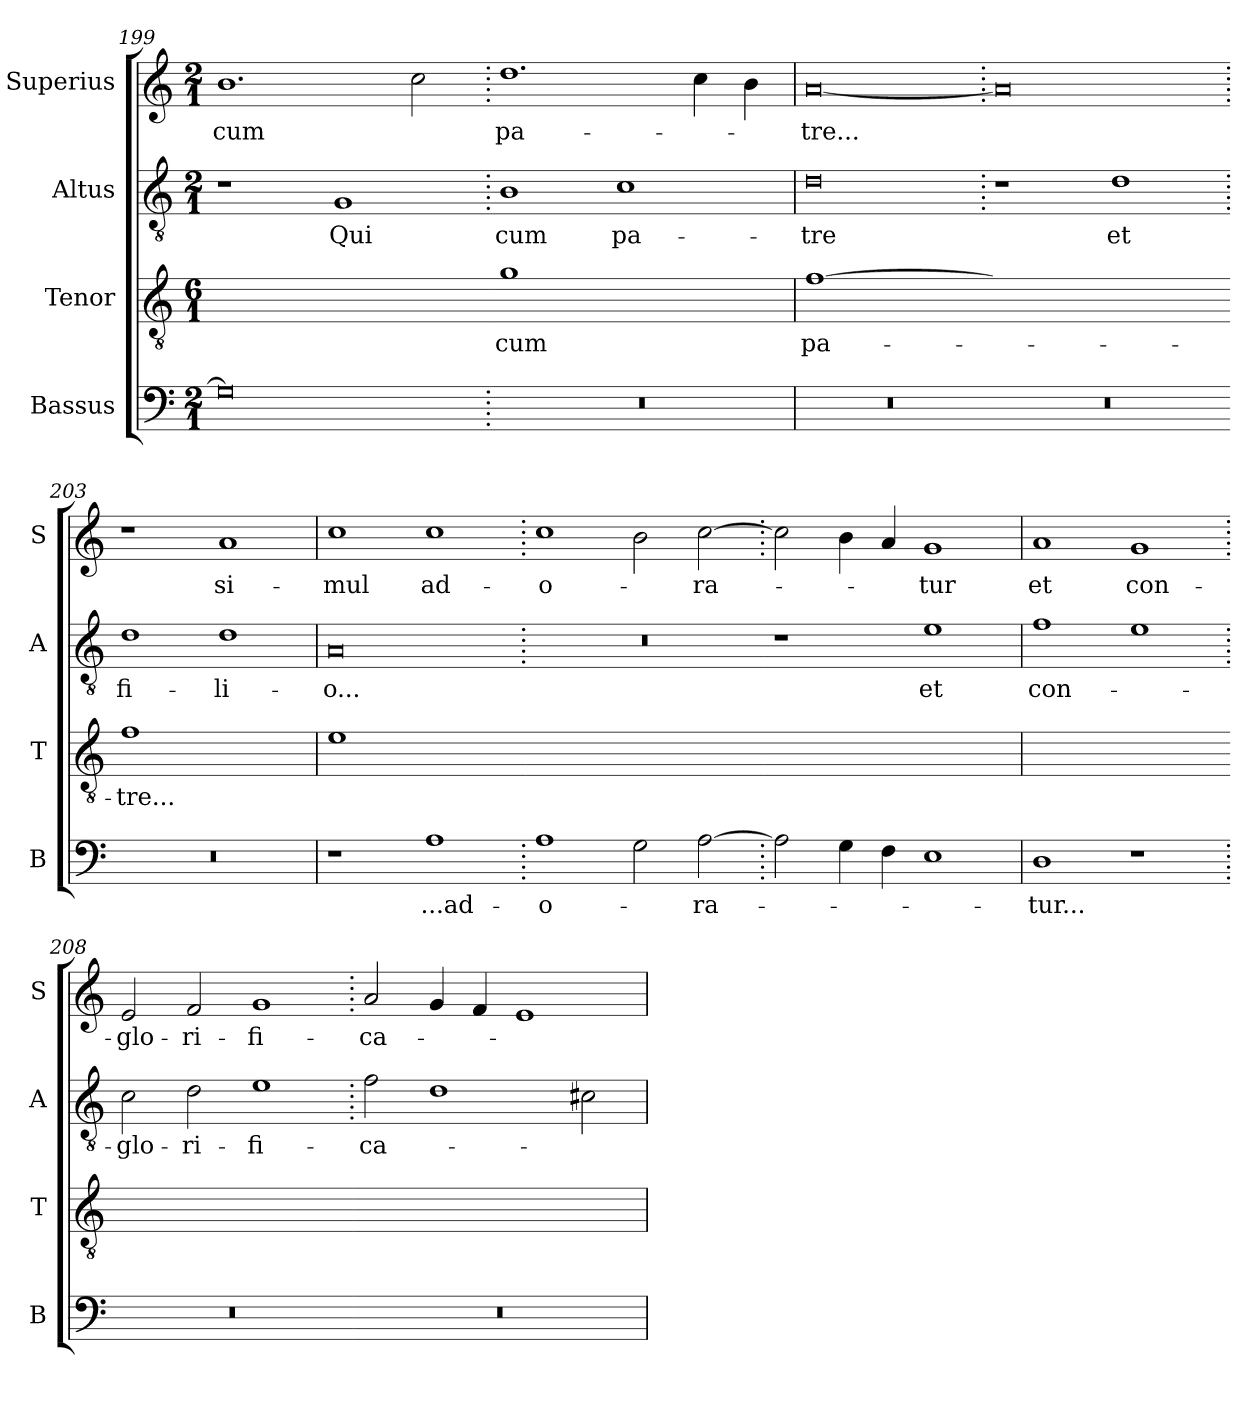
**kern	**text	**kern	**text	**kern	**text	**kern	**text
*part4	*part4	*part3	*part3	*part2	*part2	*part1	*part1
*staff4	*staff4	*staff3	*staff3	*staff2	*staff2	*staff1	*staff1
*I"Bassus	*	*I"Tenor	*	*I"Altus	*	*I"Superius	*
*I'B	*	*I'T	*	*I'A	*	*I'S	*
*clefF4	*	*clefGv2	*	*clefGv2	*	*clefG2	*
*k[]	*	*k[]	*	*k[]	*	*k[]	*
*M2/1	*	*M6/1	*	*M2/1	*	*M2/1	*
=199	=199	=199	=199	=199	=199	=199	=199
!	!	!LO:N:vis=1	!	!	!	!	!
0G]	.	0gyy]	.	1r	.	1.b	cum
.	.	.	.	1G	Qui	.	.
.	.	.	.	.	.	2cc\	.
=200.	=200.	=200-	=200.	=200.	=200.	=200.	=200.
!	!	!LO:N:vis=1	!	!	!	!	!
0r	.	0g	cum	1B	cum	1.dd\	pa-
.	.	.	.	1c	pa-	.	.
.	.	.	.	.	.	4cc\	.
.	.	.	.	.	.	4b\	.
=201	=201	=201	=201	=201	=201	=201	=201
!	!	!LO:N:vis=1	!	!	!	!	!
0r	.	[0f	pa-	0d	-tre	[0a	-tre...
=202.	=202.	=202-	=202.	=202.	=202.	=202.	=202.
!	!	!LO:N:vis=1	!	!	!	!	!
0r	.	0fyy]	.	1r	.	0a]	.
.	.	.	.	1d	et	.	.
=203.	=203.	=203-	=203.	=203.	=203.	=203.	=203.
!	!	!LO:N:vis=1	!	!	!	!	!
0r	.	0f	-tre...	1d	fi-	1r	.
.	.	.	.	1d	-li-	1a	si-
=204	=204	=204	=204	=204	=204	=204	=204
!	!	!LO:N:vis=1	!	!	!	!	!
1r	.	[y0e	.	0A	-o...	1cc	-mul
1A	...ad-	.	.	.	.	1cc	ad-
=205.	=205.	=205-	=205.	=205.	=205.	=205.	=205.
!	!	!LO:N:vis=1	!	!	!	!	!
1A	-o-	0eyy_	.	0r	.	1cc	-o-
2G\	.	.	.	.	.	2b\	.
[2A\	-ra-	.	.	.	.	[2cc\	-ra-
=206.	=206.	=206-	=206.	=206.	=206.	=206.	=206.
!	!	!LO:N:vis=1	!	!	!	!	!
2A\]	.	0eyy]	.	1r	.	2cc\]	.
4G\	.	.	.	.	.	4b\	.
4F\	.	.	.	.	.	4a/	.
1E	.	.	.	1e	et	1g	-tur
=207	=207	=207	=207	=207	=207	=207	=207
!	!	!LO:N:vis=1	!	!	!	!	!
1D	-tur...	0r	.	1f	con-	1a	et
1r	.	.	.	1e	.	1g	con-
=208.	=208.	=208-	=208.	=208.	=208.	=208.	=208.
!	!	!LO:N:vis=1	!	!	!	!	!
0r	.	0ryy	.	2c\	-glo-	2e/	-glo-
.	.	.	.	2d\	-ri-	2f/	-ri-
.	.	.	.	1e	-fi-	1g	-fi-
=209.	=209.	=209-	=209.	=209.	=209.	=209.	=209.
!	!	!LO:N:vis=1	!	!	!	!	!
0r	.	0ryy	.	2f\	-ca-	2a/	-ca-
.	.	.	.	1d	.	4g/	.
.	.	.	.	.	.	4f/	.
.	.	.	.	.	.	1e	.
.	.	.	.	2c#X\	.	.	.
=	=	=	=	=	=	=	=
*-	*-	*-	*-	*-	*-	*-	*-
